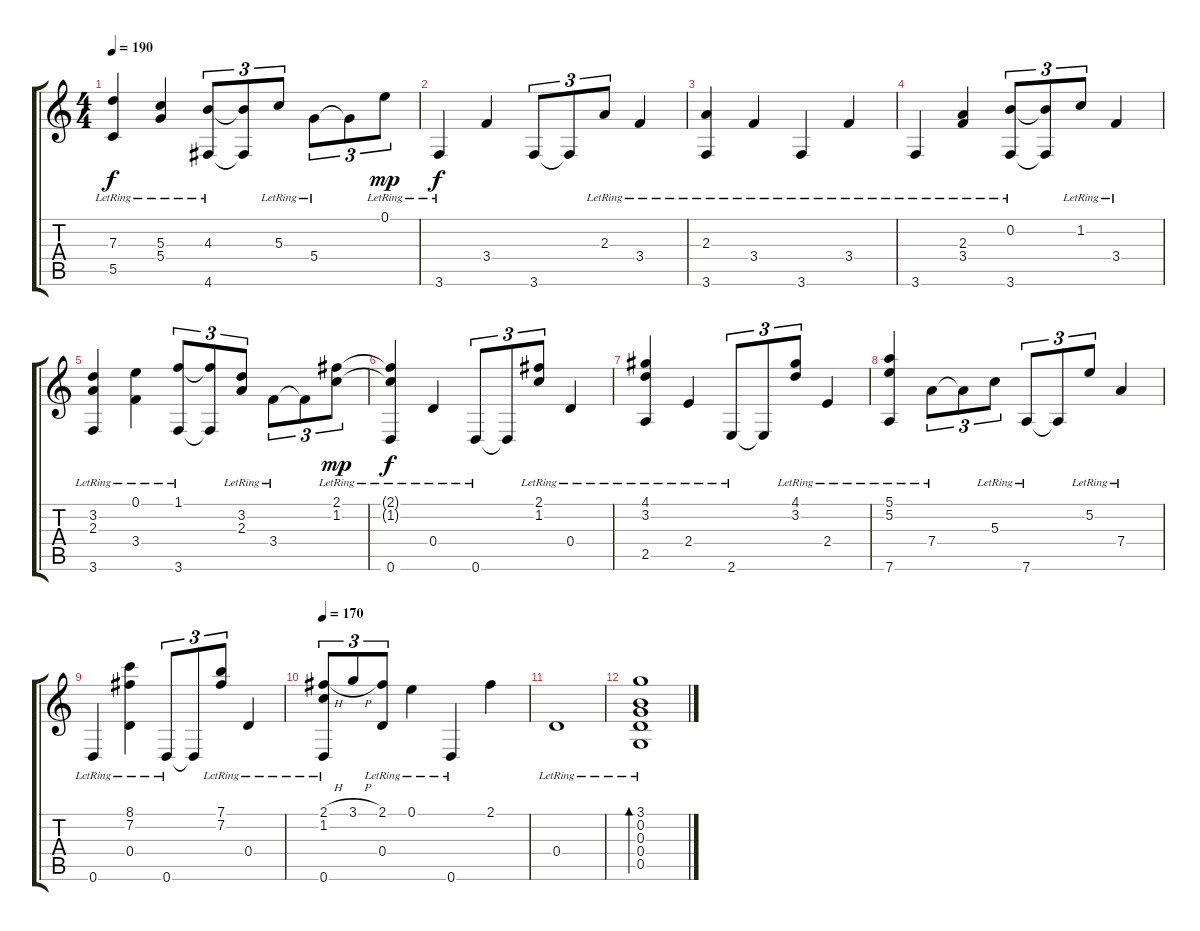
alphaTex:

\track "" {instrument acousticguitarsteel}
\staff {score tabs}
\tuning (E4 B3 G3 D3 G2 D2) {hide}
\ts (4 4)
\tempo 190
\clef g2
\ks c
(7.3{lr} 5.5{lr}).4{dy f} (5.3{lr} 5.4{lr}).4 (4.3{lr} 4.6{lr}).8{tu (3 2)} (4.3{t} 4.6{t}).8{tu (3 2)} 5.3{lr}.8{tu (3 2)} 5.4{lr}.8{tu (3 2)} 5.4{t}.8{tu (3 2)} 0.1{lr}.8{tu (3 2) dy mp} |
3.6{lr}.4{dy f} 3.4.4 3.6.8{tu (3 2)} 3.6{t}.8{tu (3 2)} 2.3{lr}.8{tu (3 2)} 3.4{lr}.4 |
(2.3{lr} 3.6{lr}).4 3.4{lr}.4 3.6{lr}.4 3.4{lr}.4 |
3.6{lr}.4 (2.3{lr} 3.4{lr}).4 (0.2{lr} 3.6{lr}).8{tu (3 2)} (0.2{t} 3.6{t}).8{tu (3 2)} 1.2{lr}.8{tu (3 2)} 3.4{lr}.4 |
(3.2{lr} 2.3{lr} 3.6{lr}).4 (0.1{lr} 3.4{lr}).4 (1.1{lr} 3.6{lr}).8{tu (3 2)} (1.1{t} 3.6{t}).8{tu (3 2)} (3.2{lr} 2.3{lr}).8{tu (3 2)} 3.4{lr}.8{tu (3 2)} 3.4{t}.8{tu (3 2)} (2.1{lr} 1.2{lr}).8{tu (3 2) dy mp} |
(2.1{t} 1.2{t} 0.6{lr}).4{dy f} 0.4{lr}.4 0.6{lr}.8{tu (3 2)} 0.6{t}.8{tu (3 2)} (2.1{lr} 1.2{lr}).8{tu (3 2)} 0.4{lr}.4 |
(4.1{lr} 3.2{lr} 2.5{lr}).4 2.4{lr}.4 2.6{lr}.8{tu (3 2)} 2.6{t}.8{tu (3 2)} (4.1{lr} 3.2{lr}).8{tu (3 2)} 2.4{lr}.4 |
(5.1{lr} 5.2{lr} 7.6{lr}).4 7.4{lr}.8{tu (3 2)} 7.4{t}.8{tu (3 2)} 5.3{lr}.8{tu (3 2)} 7.6{lr}.8{tu (3 2)} 7.6{t}.8{tu (3 2)} 5.2{lr}.8{tu (3 2)} 7.4{lr}.4 |
0.6{lr}.4 (8.1{lr} 7.2{lr} 0.4{lr}).4 0.6{lr}.8{tu (3 2)} 0.6{t}.8{tu (3 2)} (7.1{lr} 7.2{lr}).8{tu (3 2)} 0.4{lr}.4 |
\tempo 170
(2.1{h} 1.2{lr} 0.6{lr}).8{tu (3 2)} 3.1{h}.8{tu (3 2)} (2.1{lr} 0.4{lr}).8{tu (3 2)} 0.1{lr}.4 0.6{lr}.4 2.1.4 |
0.4{lr}.1 |
(3.1 0.2 0.3 0.4 0.5{lr}).1{bd 480}
